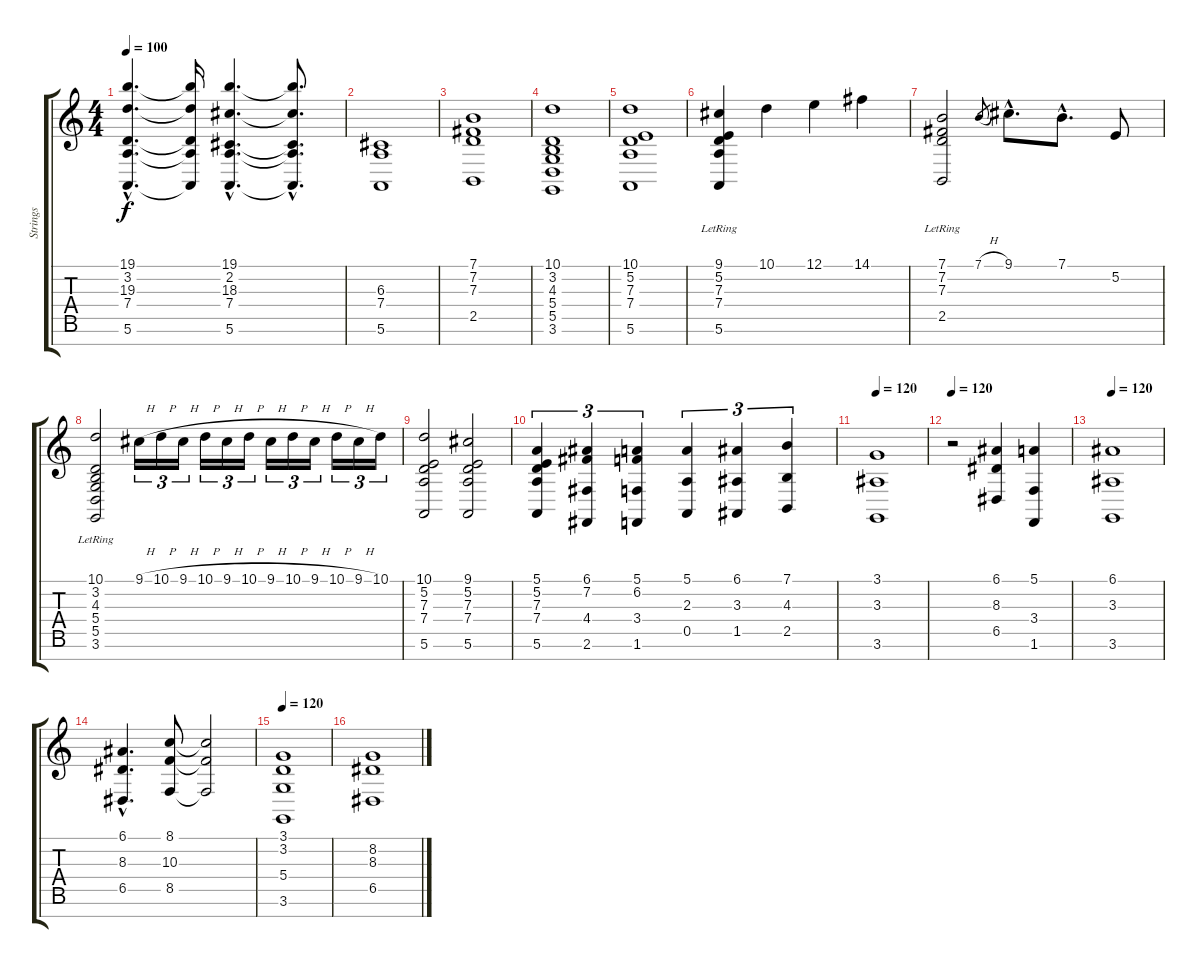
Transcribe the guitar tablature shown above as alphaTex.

\track ("Strings" "Strings") {instrument stringensemble1}
\staff {score tabs}
\tuning (E4 B3 G3 D3 A2 E2 B1) {hide}
\ts (4 4)
\tempo 100
\clef g2
\ks c
(19.1{hac} 3.2{hac} 19.3{hac} 7.4{hac} 5.6{hac}).4{d dy f} (19.1{t} 3.2{t} 19.3{t} 7.4{t} 5.6{t}).16 (19.1{hac} 2.2{hac} 18.3{hac} 7.4{hac} 5.6{hac}).4{d} (19.1{hac t} 2.2{hac t} 18.3{hac t} 7.4{hac t} 5.6{hac t}).8{d} |
(6.3 7.4 5.6).1 |
(7.1 7.2 7.3 2.5).1 |
(10.1 3.2 4.3 5.4 5.5 3.6).1 |
(10.1 5.2 7.3 7.4 5.6).1 |
(9.1 5.2{lr} 7.3{lr} 7.4{lr} 5.6{lr}).4 10.1.4 12.1.4 14.1.4 |
(7.1 7.2{lr} 7.3{lr} 2.5{lr}).2 7.1{h}.8{gr} 9.1{hac}.8{d} 7.1{hac}.8{d} 5.2.8 |
(10.1 3.2{lr} 4.3{lr} 5.4{lr} 5.5{lr} 3.6{lr}).2 9.1{h}.16{tu (3 2)} 10.1{h}.16{tu (3 2)} 9.1{h}.16{tu (3 2)} 10.1{h}.16{tu (3 2)} 9.1{h}.16{tu (3 2)} 10.1{h}.16{tu (3 2)} 9.1{h}.16{tu (3 2)} 10.1{h}.16{tu (3 2)} 9.1{h}.16{tu (3 2)} 10.1{h}.16{tu (3 2)} 9.1{h}.16{tu (3 2)} 10.1.16{tu (3 2)} |
(10.1 5.2 7.3 7.4 5.6).2 (9.1 5.2 7.3 7.4 5.6).2 |
(5.1 5.2 7.3 7.4 5.6).4{tu (3 2)} (6.1 7.2 4.4 2.6).4{tu (3 2)} (5.1 6.2 3.4 1.6).4{tu (3 2)} (5.1 2.3 0.5).4{tu (3 2)} (6.1 3.3 1.5).4{tu (3 2)} (7.1 4.3 2.5).4{tu (3 2)} |
\tempo 120
(3.1 3.3 3.6).1 |
\tempo 120
r.2 (6.1 8.3 6.5).4 (5.1 3.4 1.6).4 |
\tempo 120
(6.1 3.3 3.6).1 |
(6.1{hac} 8.3{hac} 6.5{hac}).4{d} (8.1 10.3 8.5).8 (8.1{t} 10.3{t} 8.5{t}).2 |
\tempo 120
(3.1 3.2 5.4 3.6).1 |
(8.2 8.3 6.5).1
